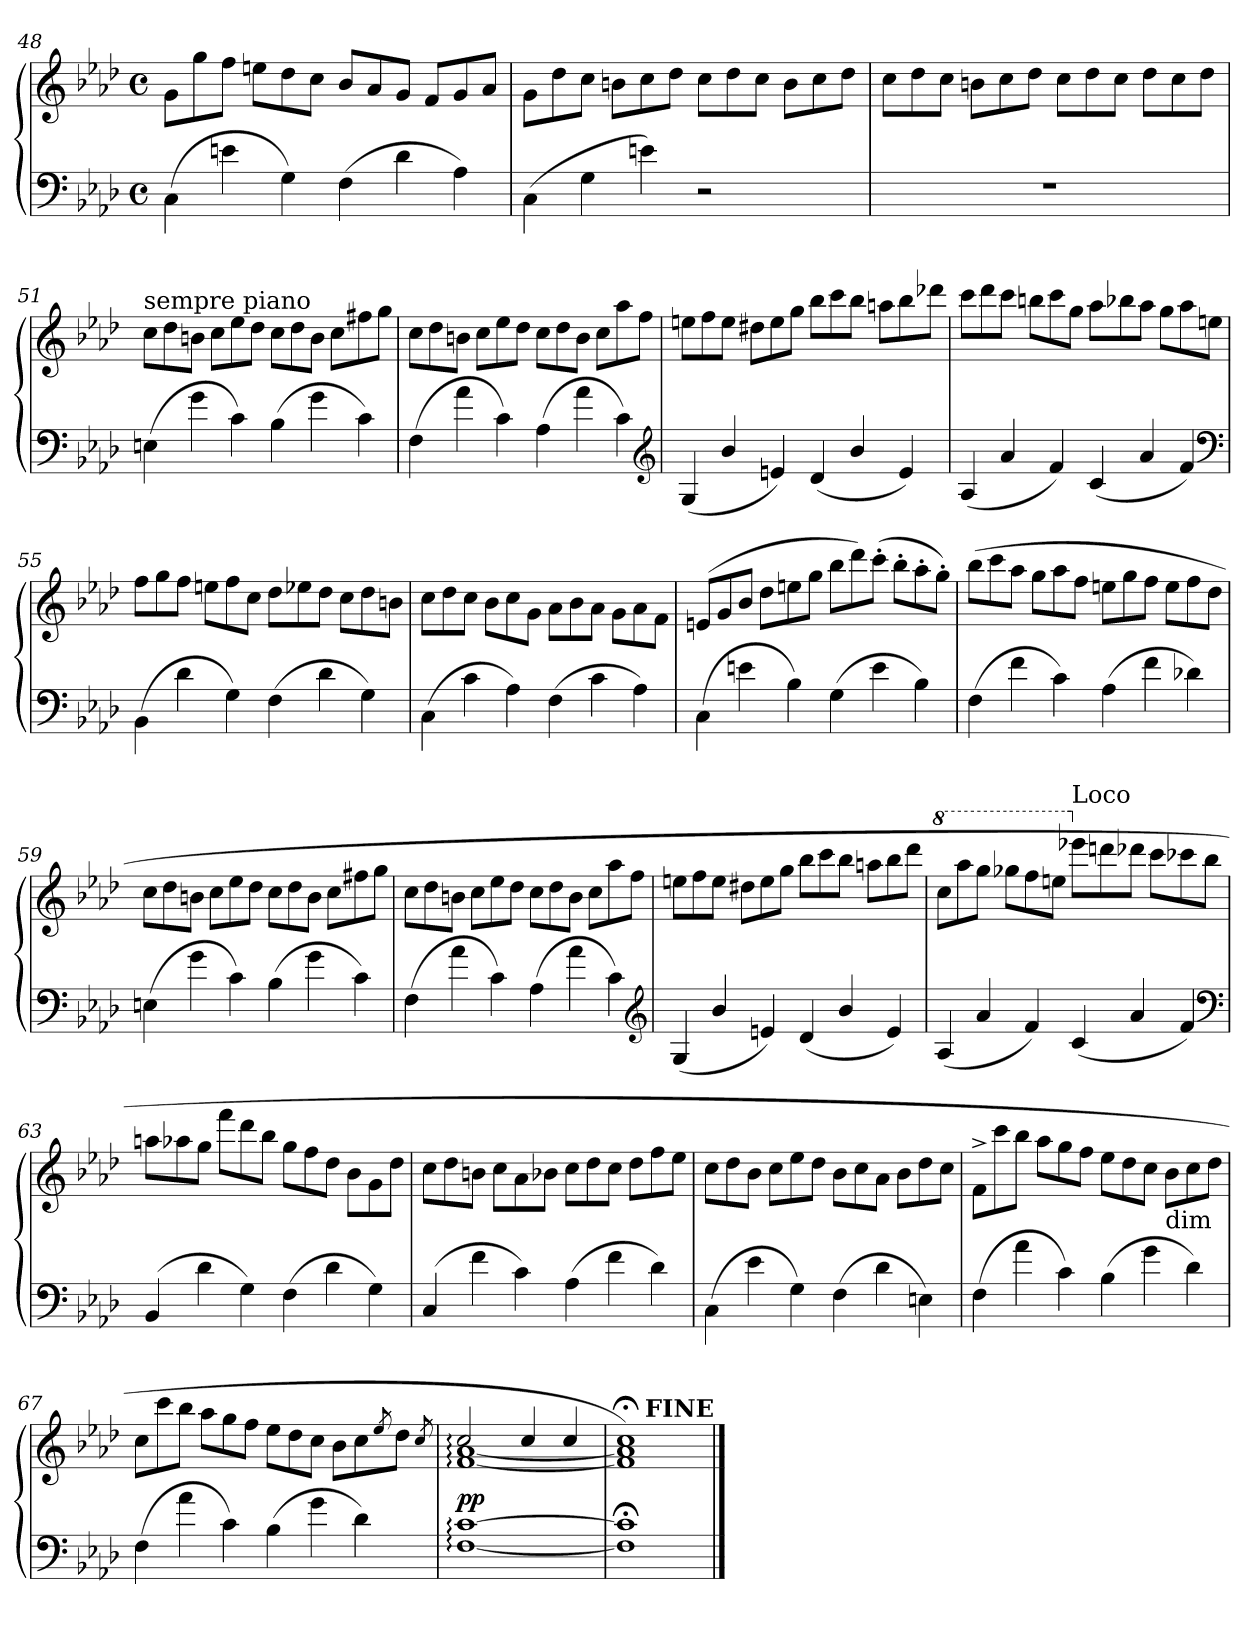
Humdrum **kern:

**kern	**kern	**dynam
*part1	*part1	*part1
*staff2	*staff1	*staff1/2
*clefF4	*clefG2	*
*k[b-e-a-d-]	*k[b-e-a-d-]	*
*f:	*f:	*
*M4/4	*M4/4	*
*met(c)	*met(c)	*
*Xtuplet	*Xtuplet	*
=48	=48	=48
(>6C\	12gL	.
.	12gg	.
6en	12ffJ	.
.	12eenL	.
6G)	12dd-	.
.	12ccJ	.
(>6F	12b-L	.
.	12a-	.
6d-	12gJ	.
.	12fL	.
6A-)	12g	.
.	12a-J	.
=49	=49	=49
(>6C\	12gL	.
.	12dd-	.
6G	12ccJ	.
.	12bnL	.
6en)	12cc	.
.	12dd-J	.
2r	12ccL	.
.	12dd-	.
.	12ccJ	.
.	12bL	.
.	12cc	.
.	12dd-J	.
=50	=50	=50
1rF	12ccL	.
.	12dd-	.
.	12ccJ	.
.	12bnL	.
.	12cc	.
.	12dd-J	.
.	12ccL	.
.	12dd-	.
.	12ccJ	.
.	12dd-L	.
.	12cc	.
.	12dd-J	.
=51	=51	=51
!	!LO:TX:a:t=sempre piano	!
(>6En	12ccL	.
.	12dd-	.
6g	12bnJ	.
.	12ccL	.
6c)	12ee-	.
.	12dd-J	.
(>6B-	12ccL	.
.	12dd-	.
6g	12bJ	.
.	12ccL	.
6c)	12ff#X	.
.	12ggJ	.
=52	=52	=52
(>6F	12ccL	.
.	12dd-	.
6a-	12bnJ	.
.	12ccL	.
6c)	12ee-	.
.	12dd-J	.
(>6A-	12ccL	.
.	12dd-	.
6a-	12bJ	.
.	12ccL	.
6c)	12aa-	.
.	12ffJ	.
*clefG2	*	*
=53	=53	=53
(<6G	12eenL	.
.	12ff	.
6b-/	12eeJ	.
.	12dd#XL	.
6en)	12ee	.
.	12ggJ	.
(<6d-	12bb-L	.
.	12ccc	.
6b-/	12bb-J	.
.	12aanL	.
6e)	12bb-	.
.	12ddd-XJ	.
=54	=54	=54
(<6A-	12cccL	.
.	12ddd-	.
6a-	12cccJ	.
.	12bbnL	.
6f)	12ccc	.
.	12ggJ	.
(<6c	12aa-L	.
.	12bb-X	.
6a-	12aa-J	.
.	12ggL	.
6f)	12aa-	.
.	12eenJ	.
*clefF4	*	*
=55	=55	=55
(>6BB-\	12ffL	.
.	12gg	.
6d-	12ffJ	.
.	12eenL	.
6G)	12ff	.
.	12ccJ	.
(>6F	12dd-L	.
.	12ee-X	.
6d-	12dd-J	.
.	12ccL	.
6G)	12dd-	.
.	12bnJ	.
=56	=56	=56
(>6C\	12ccL	.
.	12dd-	.
6c	12ccJ	.
.	12b-\L	.
6A-)	12cc\	.
.	12g\J	.
(>6F	12a-L	.
.	12b-\	.
6c	12a-J	.
.	12g\L	.
6A-)	12a-	.
.	12fJ	.
=57	=57	=57
(>6C\	(>12enL	.
.	12g	.
6en	12b-J	.
.	12dd-L	.
6B-)	12een	.
.	12ggJ	.
(>6G	12bb-L	.
.	12ddd-)	.
6e	(>12ccc'>J	.
.	12bb-'>L	.
6B-)	12aa-'>	.
.	12gg'>J)	.
=58	=58	=58
(>6F	(>12bb-L	.
.	12ccc	.
6f	12aa-J	.
.	12ggL	.
6c)	12aa-	.
.	12ffJ	.
(>6A-	12eenL	.
.	12gg	.
6f	12ffJ	.
.	12eeL	.
6d-X)	12ff	.
.	12dd-J	.
=59	=59	=59
(>6En	12ccL	.
.	12dd-	.
6g	12bnJ	.
.	12ccL	.
6c)	12ee-	.
.	12dd-J	.
(>6B-	12ccL	.
.	12dd-	.
6g	12bJ	.
.	12ccL	.
6c)	12ff#X	.
.	12ggJ	.
=60	=60	=60
(>6F	12ccL	.
.	12dd-	.
6a-	12bnJ	.
.	12ccL	.
6c)	12ee-	.
.	12dd-J	.
(>6A-	12ccL	.
.	12dd-	.
6a-	12bJ	.
.	12ccL	.
6c)	12aa-	.
.	12ffJ	.
*clefG2	*	*
=61	=61	=61
(<6G	12eenL	.
.	12ff	.
6b-/	12eeJ	.
.	12dd#XL	.
6en)	12ee	.
.	12ggJ	.
(<6d-	12bb-L	.
.	12ccc	.
6b-/	12bb-J	.
.	12aanL	.
6e)	12bb-	.
.	12ddd-J	.
=62	=62	=62
*	*8va	*
(<6A-	12cccL	.
.	12aaa-	.
6a-	12gggJ	.
.	12ggg-XL	.
6f)	12fff	.
.	12eeenJ	.
*	*X8va	*
!	!LO:TX:a:t=Loco	!
(<6c	12eee-XL	.
.	12dddn	.
6a-	12ddd-XJ	.
.	12cccL	.
6f)	12ccc-X	.
.	12bb-J	.
*clefF4	*	*
=63	=63	=63
(>6BB-	12aanL	.
.	12aa-X	.
6d-	12ggJ	.
.	12fffL	.
6G)	12ddd-	.
.	12bb-J	.
(>6F	12ggL	.
.	12ff	.
6d-	12dd-J	.
.	12b-L	.
6G)	12g	.
.	12dd-J	.
=64	=64	=64
(>6C	12ccL	.
.	12dd-	.
6f	12bnJ	.
.	12ccL	.
6c)	12a-	.
.	12b-XJ	.
(>6A-	12ccL	.
.	12dd-	.
6f	12ccJ	.
.	12dd-L	.
6d-)	12ff	.
.	12ee-J	.
=65	=65	=65
(>6C\	12ccL	.
.	12dd-	.
6e-	12b-J	.
.	12ccL	.
6G)	12ee-	.
.	12dd-J	.
(>6F	12b-L	.
.	12cc	.
6d-	12a-J	.
.	12b-L	.
6En)	12dd-	.
.	12ccJ	.
=66	=66	=66
(>6F	12f^>L	.
.	12ccc	.
6a-	12bb-J	.
.	12aa-L	.
6c)	12gg	.
.	12ffJ	.
(>6B-	12ee-L	.
.	12dd-	.
6g	12ccJ	.
!	!LO:TX:c:t=dim	!
.	12b-L	.
6d-)	12cc	.
.	12dd-J	.
=67	=67	=67
(>6F	12ccL	.
.	12ccc	.
6a-	12bb-J	.
.	12aa-L	.
6c)	12gg	.
.	12ffJ	.
(>6B-	12ee-L	.
.	12dd-	.
6g	12ccJ	.
.	12b-L	.
6d-)	12cc	.
.	8qee-/	.
.	12dd-J	.
.	8qcc/	.
=68	=68	=68
*	*^	*
[1c: [1F:	2cc:	[1a-: [1f:	pp
.	4cc	.	.
.	4cc	.	.
*	*v	*v	*
=69	=69	=69
1c];< 1F];<	1cc;< 1a-];< 1f];<)	.
!	!LO:TX:a:B:rj:t=FINE	!
==	==	==
*-	*-	*-
